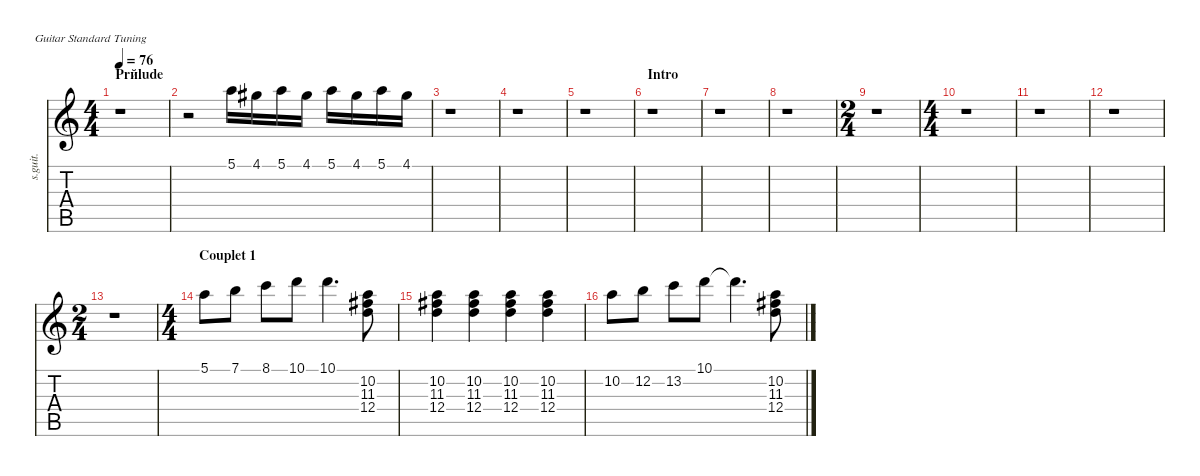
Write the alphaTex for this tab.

\defaultSystemsLayout 4
\hideDynamics
\bracketExtendMode nobrackets
\track ("mandoline (capo 5)" "s.guit.") {instrument acousticguitarsteel}
\staff {score tabs}
\tuning (E4 B3 G3 D3 A2 E2)
\ts (4 4)
\section ("" "Prйlude")
\tempo 76
\clef g2
\ks c
r.1{dy f instrument acousticguitarsteel} |
r.2 5.1.16 4.1{acc #}.16 5.1.16 4.1{acc #}.16 5.1.16 4.1{acc #}.16 5.1.16 4.1{acc #}.16 |
r.1 |
r.1 |
r.1 |
\section ("" "Intro")
r.1 |
r.1 |
r.1 |
\ts (2 4)
r.1 |
\ts (4 4)
r.1 |
r.1 |
r.1 |
\ts (2 4)
r.1 |
\ts (4 4)
\section ("" "Couplet 1")
5.1.8 7.1.8 8.1.8 10.1.8 10.1.4{d} (10.2 11.3{acc #} 12.4).8 |
(10.2 11.3{acc #} 12.4).4 (10.2 11.3{acc #} 12.4).4 (10.2 11.3{acc #} 12.4).4 (10.2 11.3{acc #} 12.4).4 |
10.2.8 12.2.8 13.2.8 10.1.8 10.1{t}.4{d} (10.2 11.3{acc #} 12.4).8
